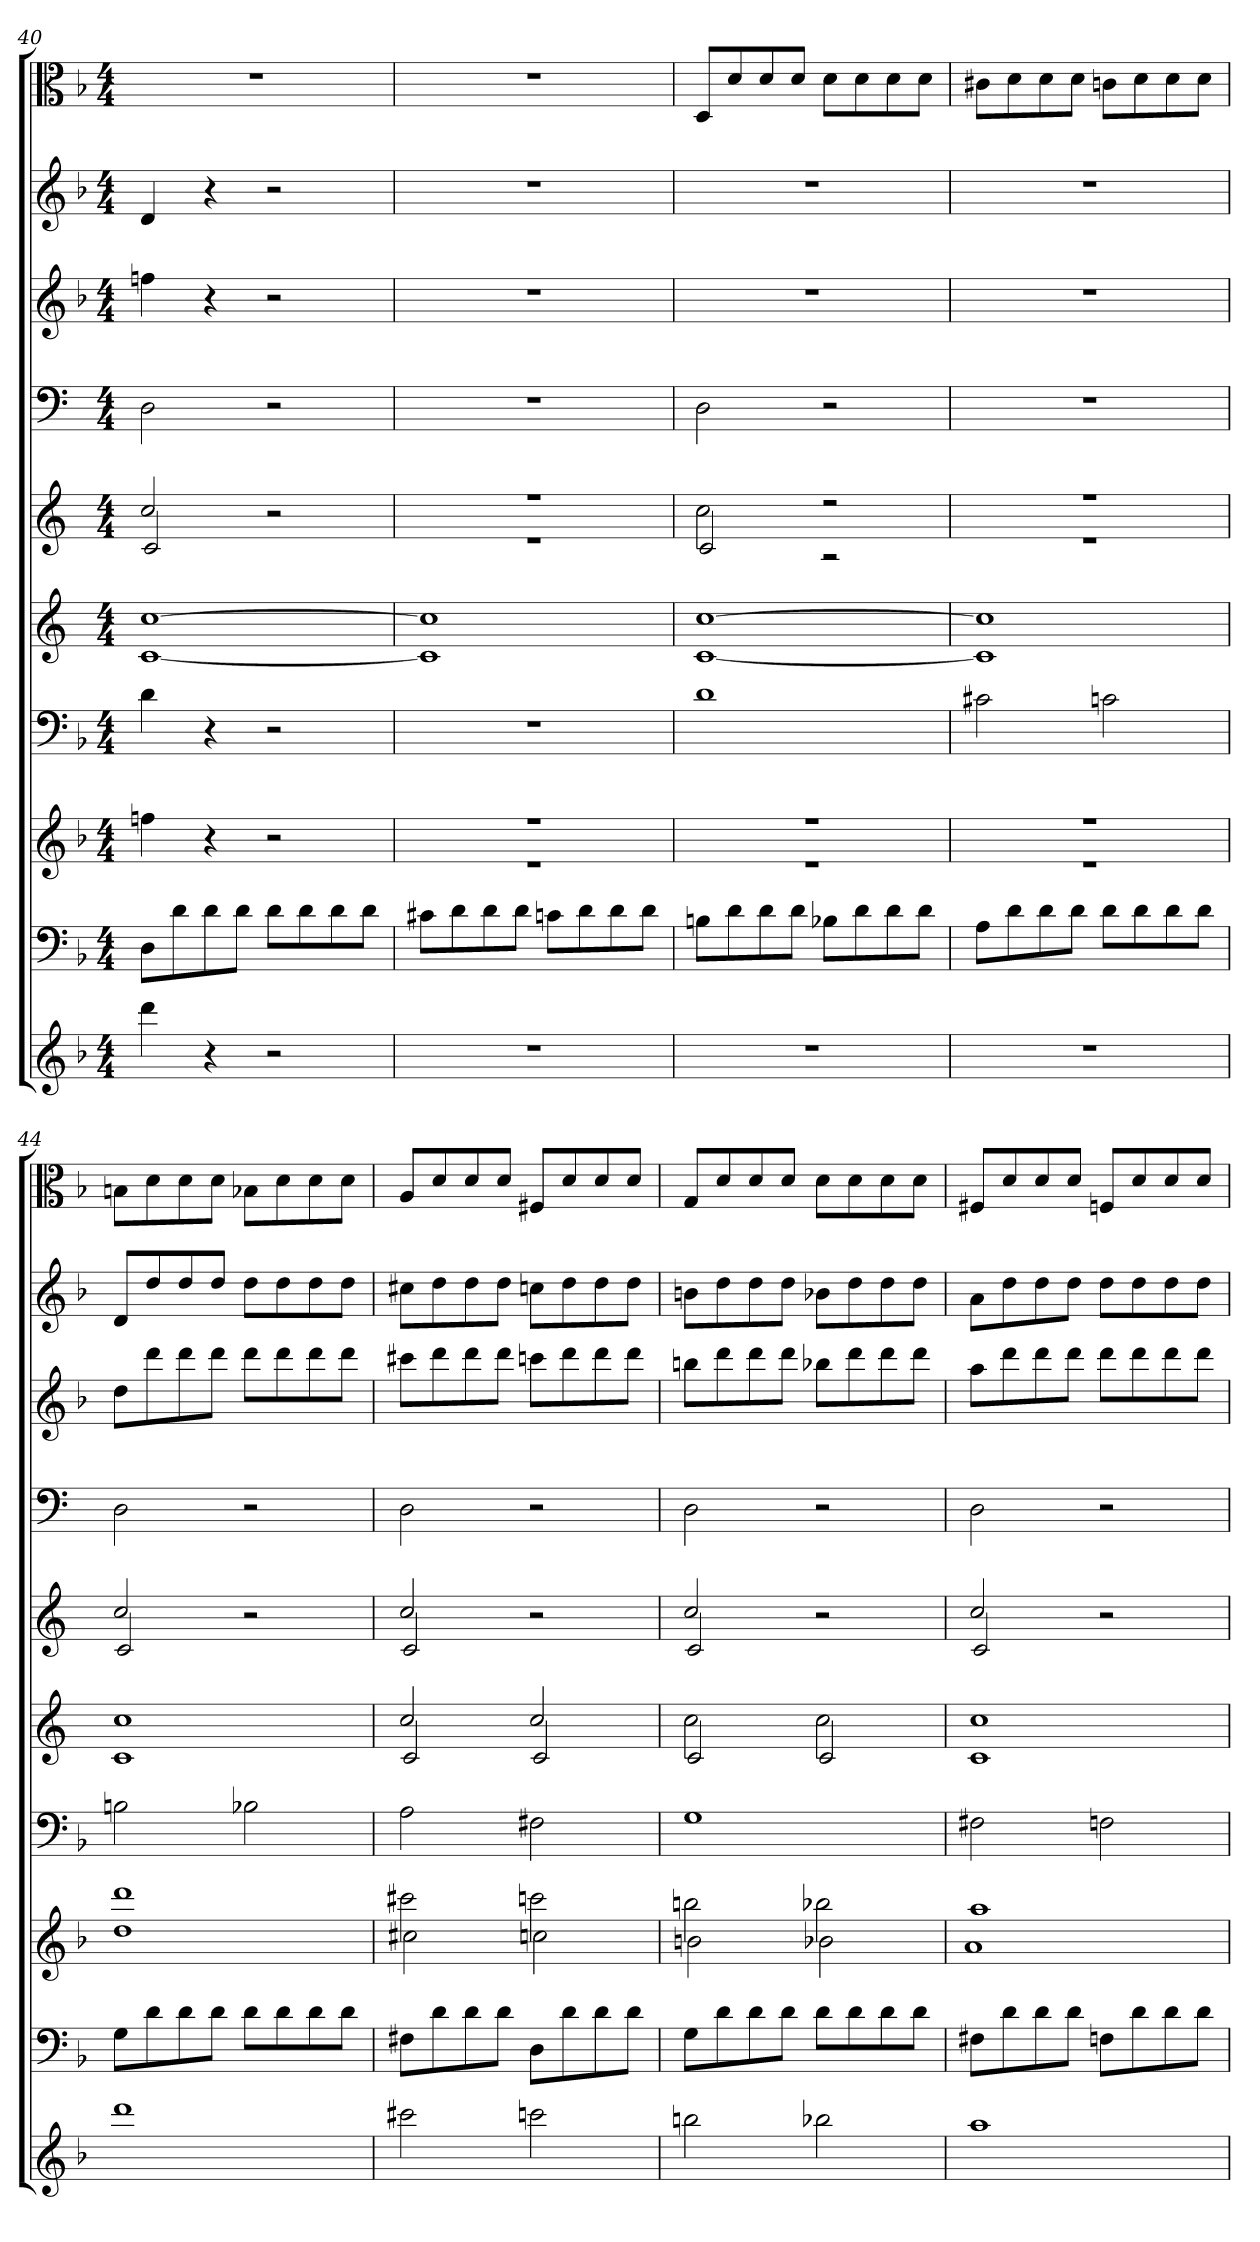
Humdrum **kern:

**kern	**kern	**kern	**kern	**kern	**kern	**kern	**kern	**kern	**kern
*part10	*part9	*part8	*part7	*part6	*part5	*part4	*part3	*part2	*part1
*staff10	*staff9	*staff8	*staff7	*staff6	*staff5	*staff4	*staff3	*staff2	*staff1
*clefG2	*clefF4	*clefG2	*clefF4	*clefG2	*clefG2	*clefF4	*clefG2	*clefG2	*clefC3
*k[b-]	*k[b-]	*k[b-]	*k[b-]	*k[]	*k[]	*k[]	*k[b-]	*k[b-]	*k[b-]
*d:	*d:	*d:	*d:	*	*	*	*d:	*d:	*d:
*M4/4	*M4/4	*M4/4	*M4/4	*M4/4	*M4/4	*M4/4	*M4/4	*M4/4	*M4/4
=40	=40	=40	=40	=40	=40	=40	=40	=40	=40
*	*	*	*	*^	*^	*	*	*	*
4ddd\	8D\L	4ffn\	4d\	[1cc\	[1c/	2cc/	2c/	2D\	4ffn\	4d/	1r
.	8d\	.	.	.	.	.	.	.	.	.	.
4r	8d\	4r	4r	.	.	.	.	.	4r	4r	.
.	8d\J	.	.	.	.	.	.	.	.	.	.
2r	8d\L	2r	2r	.	.	2r	2ryy	2r	2r	2r	.
.	8d\	.	.	.	.	.	.	.	.	.	.
.	8d\	.	.	.	.	.	.	.	.	.	.
.	8d\J	.	.	.	.	.	.	.	.	.	.
=41	=41	=41	=41	=41	=41	=41	=41	=41	=41	=41	=41
*	*	*^	*	*	*	*	*	*	*	*	*
1r	8c#X\L	1r	1r	1r	1cc\]	1c/]	1r	1r	1r	1r	1r	1r
.	8d\	.	.	.	.	.	.	.	.	.	.	.
.	8d\	.	.	.	.	.	.	.	.	.	.	.
.	8d\J	.	.	.	.	.	.	.	.	.	.	.
.	8cn\L	.	.	.	.	.	.	.	.	.	.	.
.	8d\	.	.	.	.	.	.	.	.	.	.	.
.	8d\	.	.	.	.	.	.	.	.	.	.	.
.	8d\J	.	.	.	.	.	.	.	.	.	.	.
=42	=42	=42	=42	=42	=42	=42	=42	=42	=42	=42	=42	=42
1r	8Bn\L	1r	1r	1d\	[1cc\	[1c/	2cc\	2c/	2D\	1r	1r	8D/L
.	8d\	.	.	.	.	.	.	.	.	.	.	8d/
.	8d\	.	.	.	.	.	.	.	.	.	.	8d/
.	8d\J	.	.	.	.	.	.	.	.	.	.	8d/J
.	8B-X\L	.	.	.	.	.	2r	2r	2r	.	.	8d\L
.	8d\	.	.	.	.	.	.	.	.	.	.	8d\
.	8d\	.	.	.	.	.	.	.	.	.	.	8d\
.	8d\J	.	.	.	.	.	.	.	.	.	.	8d\J
=43	=43	=43	=43	=43	=43	=43	=43	=43	=43	=43	=43	=43
1r	8A\L	1r	1r	2c#X\	1cc\]	1c/]	1r	1r	1r	1r	1r	8c#X\L
.	8d\	.	.	.	.	.	.	.	.	.	.	8d\
.	8d\	.	.	.	.	.	.	.	.	.	.	8d\
.	8d\J	.	.	.	.	.	.	.	.	.	.	8d\J
.	8d\L	.	.	2cn\	.	.	.	.	.	.	.	8cn\L
.	8d\	.	.	.	.	.	.	.	.	.	.	8d\
.	8d\	.	.	.	.	.	.	.	.	.	.	8d\
.	8d\J	.	.	.	.	.	.	.	.	.	.	8d\J
=44	=44	=44	=44	=44	=44	=44	=44	=44	=44	=44	=44	=44
1ddd\	8G\L	1ddd\	1dd\	2Bn\	1cc\	1c/	2cc/	2c/	2D\	8dd\L	8d/L	8Bn\L
.	8d\	.	.	.	.	.	.	.	.	8ddd\	8dd/	8d\
.	8d\	.	.	.	.	.	.	.	.	8ddd\	8dd/	8d\
.	8d\J	.	.	.	.	.	.	.	.	8ddd\J	8dd/J	8d\J
.	8d\L	.	.	2B-X\	.	.	2r	2ryy	2r	8ddd\L	8dd\L	8B-X\L
.	8d\	.	.	.	.	.	.	.	.	8ddd\	8dd\	8d\
.	8d\	.	.	.	.	.	.	.	.	8ddd\	8dd\	8d\
.	8d\J	.	.	.	.	.	.	.	.	8ddd\J	8dd\J	8d\J
=45	=45	=45	=45	=45	=45	=45	=45	=45	=45	=45	=45	=45
2ccc#X\	8F#X\L	2ccc#X\	2cc#X\	2A\	2cc/	2c/	2cc/	2c/	2D\	8ccc#X\L	8cc#X\L	8A/L
.	8d\	.	.	.	.	.	.	.	.	8ddd\	8dd\	8d/
.	8d\	.	.	.	.	.	.	.	.	8ddd\	8dd\	8d/
.	8d\J	.	.	.	.	.	.	.	.	8ddd\J	8dd\J	8d/J
2cccn\	8D\L	2cccn\	2ccn\	2F#X\	2cc/	2c/	2r	2ryy	2r	8cccn\L	8ccn\L	8F#X/L
.	8d\	.	.	.	.	.	.	.	.	8ddd\	8dd\	8d/
.	8d\	.	.	.	.	.	.	.	.	8ddd\	8dd\	8d/
.	8d\J	.	.	.	.	.	.	.	.	8ddd\J	8dd\J	8d/J
=46	=46	=46	=46	=46	=46	=46	=46	=46	=46	=46	=46	=46
2bbn\	8G\L	2bbn\	2bn\	1G\	2cc\	2c/	2cc/	2c/	2D\	8bbn\L	8bn\L	8G/L
.	8d\	.	.	.	.	.	.	.	.	8ddd\	8dd\	8d/
.	8d\	.	.	.	.	.	.	.	.	8ddd\	8dd\	8d/
.	8d\J	.	.	.	.	.	.	.	.	8ddd\J	8dd\J	8d/J
2bb-X\	8d\L	2bb-X\	2b-X\	.	2cc\	2c/	2r	2ryy	2r	8bb-X\L	8b-X\L	8d\L
.	8d\	.	.	.	.	.	.	.	.	8ddd\	8dd\	8d\
.	8d\	.	.	.	.	.	.	.	.	8ddd\	8dd\	8d\
.	8d\J	.	.	.	.	.	.	.	.	8ddd\J	8dd\J	8d\J
=47	=47	=47	=47	=47	=47	=47	=47	=47	=47	=47	=47	=47
1aa\	8F#X\L	1aa\	1a/	2F#X\	1cc\	1c/	2cc/	2c/	2D\	8aa\L	8a\L	8F#X/L
.	8d\	.	.	.	.	.	.	.	.	8ddd\	8dd\	8d/
.	8d\	.	.	.	.	.	.	.	.	8ddd\	8dd\	8d/
.	8d\J	.	.	.	.	.	.	.	.	8ddd\J	8dd\J	8d/J
.	8Fn\L	.	.	2Fn\	.	.	2r	2ryy	2r	8ddd\L	8dd\L	8Fn/L
.	8d\	.	.	.	.	.	.	.	.	8ddd\	8dd\	8d/
.	8d\	.	.	.	.	.	.	.	.	8ddd\	8dd\	8d/
.	8d\J	.	.	.	.	.	.	.	.	8ddd\J	8dd\J	8d/J
*	*	*	*	*	*v	*v	*	*	*	*	*	*
*	*	*v	*v	*	*	*v	*v	*	*	*	*
=	=	=	=	=	=	=	=	=	=
*-	*-	*-	*-	*-	*-	*-	*-	*-	*-
